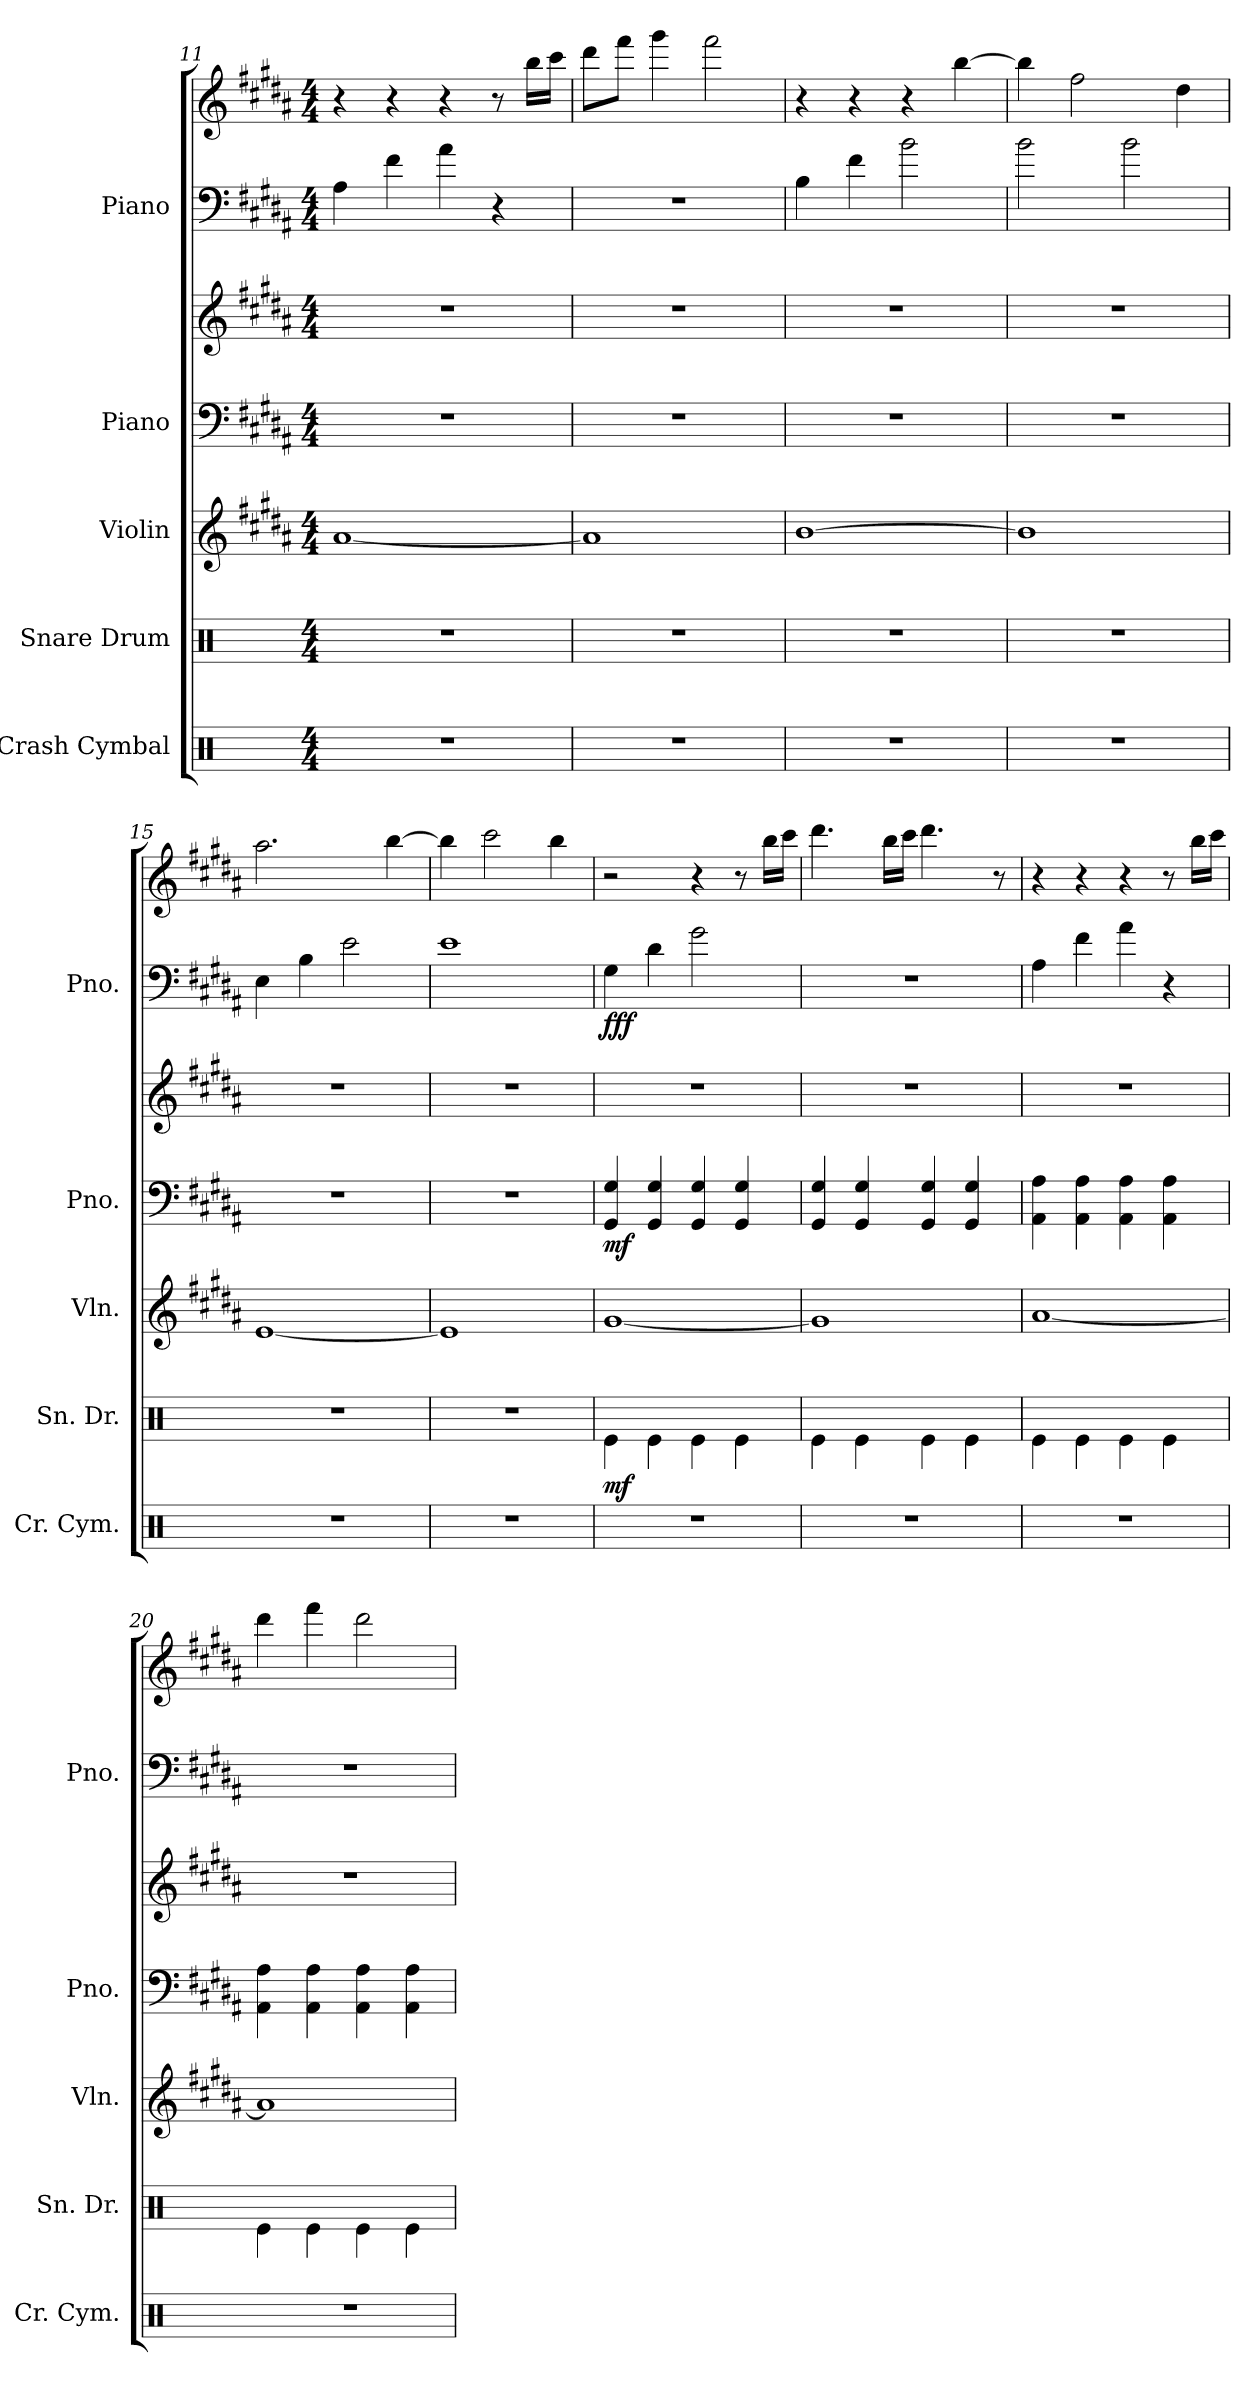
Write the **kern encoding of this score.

**kern	**dynam	**kern	**kern	**kern	**kern	**dynam	**kern	**kern	**dynam
*part5	*part5	*part4	*part3	*part2	*part2	*part2	*part1	*part1	*part1
*staff7	*staff7	*staff6	*staff5	*staff4	*staff3	*staff3/4	*staff2	*staff1	*staff1/2
*I"Crash Cymbal	*	*I"Snare Drum	*I"Violin	*I"Piano	*	*	*I"Piano	*	*
*I'Cr. Cym.	*	*I'Sn. Dr.	*I'Vln.	*I'Pno.	*	*	*I'Pno.	*	*
*clefX	*	*clefX	*clefG2	*clefF4	*clefG2	*	*clefF4	*clefG2	*
*k[]	*	*k[]	*k[f#c#g#d#a#]	*k[f#c#g#d#a#]	*k[f#c#g#d#a#]	*	*k[f#c#g#d#a#]	*k[f#c#g#d#a#]	*
*M4/4	*	*M4/4	*M4/4	*M4/4	*M4/4	*	*M4/4	*M4/4	*
=11	=11	=11	=11	=11	=11	=11	=11	=11	=11
1r	.	1r	[1a#	1r	1r	.	4A#\	4r	.
.	.	.	.	.	.	.	4f#\	4r	.
.	.	.	.	.	.	.	4a#\	4r	.
.	.	.	.	.	.	.	4r	8r	.
.	.	.	.	.	.	.	.	16bb\LL	.
.	.	.	.	.	.	.	.	16ccc#\JJ	.
!!LO:PB:g=z
=12	=12	=12	=12	=12	=12	=12	=12	=12	=12
1r	.	1r	1a#]	1r	1r	.	1r	8ddd#\L	.
.	.	.	.	.	.	.	.	8fff#\J	.
.	.	.	.	.	.	.	.	4ggg#\	.
.	.	.	.	.	.	.	.	2fff#\	.
=13	=13	=13	=13	=13	=13	=13	=13	=13	=13
1r	.	1r	[1b	1r	1r	.	4B\	4r	.
.	.	.	.	.	.	.	4f#\	4r	.
.	.	.	.	.	.	.	2b\	4r	.
.	.	.	.	.	.	.	.	[4bb\	.
=14	=14	=14	=14	=14	=14	=14	=14	=14	=14
1r	.	1r	1b]	1r	1r	.	2b\	4bb\]	.
.	.	.	.	.	.	.	.	2ff#\	.
.	.	.	.	.	.	.	2b\	.	.
.	.	.	.	.	.	.	.	4dd#\	.
=15	=15	=15	=15	=15	=15	=15	=15	=15	=15
1r	.	1r	[1e	1r	1r	.	4E\	2.aa#\	.
.	.	.	.	.	.	.	4B\	.	.
.	.	.	.	.	.	.	2e\	.	.
.	.	.	.	.	.	.	.	[4bb\	.
=16	=16	=16	=16	=16	=16	=16	=16	=16	=16
1r	.	1r	1e]	1r	1r	.	1e	4bb\]	.
.	.	.	.	.	.	.	.	2ccc#\	.
.	.	.	.	.	.	.	.	4bb\	.
=17	=17	=17	=17	=17	=17	=17	=17	=17	=17
!	!LO:DY:a	!	!	!	!	!LO:DY:b=2	!	!	!LO:DY:b=2
1r	mf	4Re\	[1g#	4GG#/ 4G#/	1r	mf	4G#\	2r	fff
.	.	4Re\	.	4GG#/ 4G#/	.	.	4d#\	.	.
.	.	4Re\	.	4GG#/ 4G#/	.	.	2g#\	4r	.
.	.	4Re\	.	4GG#/ 4G#/	.	.	.	8r	.
.	.	.	.	.	.	.	.	16bb\LL	.
.	.	.	.	.	.	.	.	16ccc#\JJ	.
=18	=18	=18	=18	=18	=18	=18	=18	=18	=18
1r	.	4Re\	1g#]	4GG#/ 4G#/	1r	.	1r	4.ddd#\	.
.	.	4Re\	.	4GG#/ 4G#/	.	.	.	.	.
.	.	.	.	.	.	.	.	16bb\LL	.
.	.	.	.	.	.	.	.	16ccc#\JJ	.
.	.	4Re\	.	4GG#/ 4G#/	.	.	.	4.ddd#\	.
.	.	4Re\	.	4GG#/ 4G#/	.	.	.	.	.
.	.	.	.	.	.	.	.	8r	.
!!LO:PB:g=z
=19	=19	=19	=19	=19	=19	=19	=19	=19	=19
1r	.	4Re\	[1a#	4AA#\ 4A#\	1r	.	4A#\	4r	.
.	.	4Re\	.	4AA#\ 4A#\	.	.	4f#\	4r	.
.	.	4Re\	.	4AA#\ 4A#\	.	.	4a#\	4r	.
.	.	4Re\	.	4AA#\ 4A#\	.	.	4r	8r	.
.	.	.	.	.	.	.	.	16bb\LL	.
.	.	.	.	.	.	.	.	16ccc#\JJ	.
=20	=20	=20	=20	=20	=20	=20	=20	=20	=20
1r	.	4Re\	1a#]	4AA#\ 4A#\	1r	.	1r	4ddd#\	.
.	.	4Re\	.	4AA#\ 4A#\	.	.	.	4fff#\	.
.	.	4Re\	.	4AA#\ 4A#\	.	.	.	2ddd#\	.
.	.	4Re\	.	4AA#\ 4A#\	.	.	.	.	.
=	=	=	=	=	=	=	=	=	=
*-	*-	*-	*-	*-	*-	*-	*-	*-	*-
